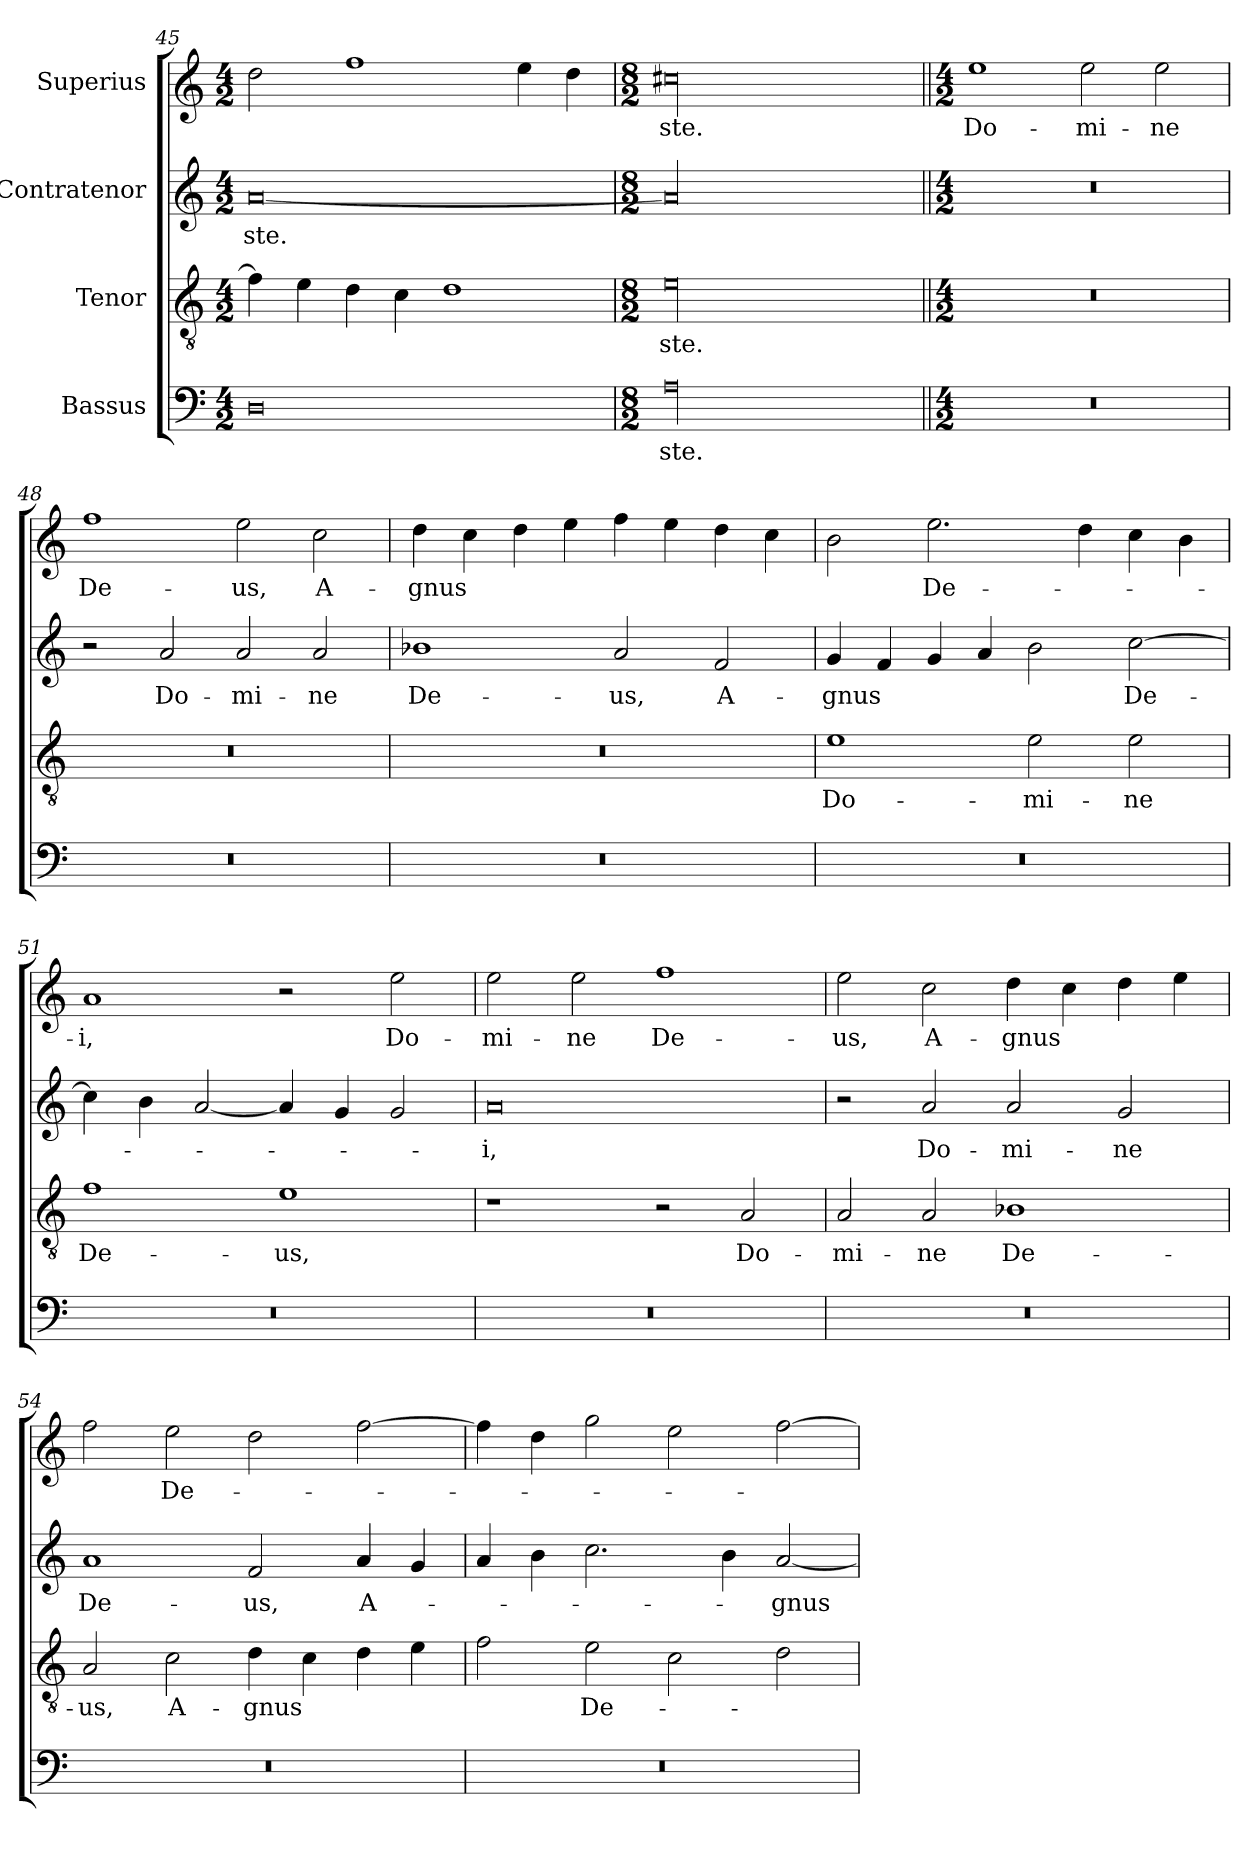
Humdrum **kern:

**kern	**text	**kern	**text	**kern	**text	**kern	**text
*part4	*part4	*part3	*part3	*part2	*part2	*part1	*part1
*staff4	*staff4	*staff3	*staff3	*staff2	*staff2	*staff1	*staff1
*I"Bassus	*	*I"Tenor	*	*I"Contratenor	*	*I"Superius	*
*clefF4	*	*clefGv2	*	*clefG2	*	*clefG2	*
*k[]	*	*k[]	*	*k[]	*	*k[]	*
*M4/2	*	*M4/2	*	*M4/2	*	*M4/2	*
=45	=45	=45	=45	=45	=45	=45	=45
0D\	.	4f\]	.	[0a/	-ste.	2dd\	.
.	.	4e\	.	.	.	.	.
.	.	4d\	.	.	.	1ff\	.
.	.	4c\	.	.	.	.	.
.	.	1d\	.	.	.	.	.
.	.	.	.	.	.	4ee\	.
.	.	.	.	.	.	4dd\	.
=46	=46	=46	=46	=46	=46	=46	=46
*M8/2	*	*M8/2	*	*M8/2	*	*M8/2	*
00A\	-ste.	00e\	-ste.	00a/]	.	00cc#X\	-ste.
=47||	=47||	=47||	=47||	=47||	=47||	=47||	=47||
*M4/2	*	*M4/2	*	*M4/2	*	*M4/2	*
0r	.	0r	.	0r	.	1ee\	Do-
.	.	.	.	.	.	2ee\	-mi-
.	.	.	.	.	.	2ee\	-ne
=48	=48	=48	=48	=48	=48	=48	=48
0r	.	0r	.	2r	.	1ff\	De-
.	.	.	.	2a/	Do-	.	.
.	.	.	.	2a/	-mi-	2ee\	-us,
.	.	.	.	2a/	-ne	2cc\	A-
=49	=49	=49	=49	=49	=49	=49	=49
0r	.	0r	.	1b-X\	De-	4dd\	-gnus
.	.	.	.	.	.	4cc\	.
.	.	.	.	.	.	4dd\	.
.	.	.	.	.	.	4ee\	.
.	.	.	.	2a/	-us,	4ff\	.
.	.	.	.	.	.	4ee\	.
.	.	.	.	2f/	A-	4dd\	.
.	.	.	.	.	.	4cc\	.
=50	=50	=50	=50	=50	=50	=50	=50
0r	.	1e\	Do-	4g/	-gnus	2b\	.
.	.	.	.	4f/	.	.	.
.	.	.	.	4g/	.	2.ee\	De-
.	.	.	.	4a/	.	.	.
.	.	2e\	-mi-	2b\	.	.	.
.	.	.	.	.	.	4dd\	.
.	.	2e\	-ne	[2cc\	De-	4cc\	.
.	.	.	.	.	.	4b\	.
=51	=51	=51	=51	=51	=51	=51	=51
0r	.	1f\	De-	4cc\]	.	1a/	-i,
.	.	.	.	4b\	.	.	.
.	.	.	.	[2a/	.	.	.
.	.	1e\	-us,	4a/]	.	2r	.
.	.	.	.	4g/	.	.	.
.	.	.	.	2g/	.	2ee\	Do-
=52	=52	=52	=52	=52	=52	=52	=52
0r	.	1r	.	0a/	-i,	2ee\	-mi-
.	.	.	.	.	.	2ee\	-ne
.	.	2r	.	.	.	1ff\	De-
.	.	2A/	Do-	.	.	.	.
=53	=53	=53	=53	=53	=53	=53	=53
0r	.	2A/	-mi-	2r	.	2ee\	-us,
.	.	2A/	-ne	2a/	Do-	2cc\	A-
.	.	1B-X\	De-	2a/	-mi-	4dd\	-gnus
.	.	.	.	.	.	4cc\	.
.	.	.	.	2g/	-ne	4dd\	.
.	.	.	.	.	.	4ee\	.
=54	=54	=54	=54	=54	=54	=54	=54
0r	.	2A/	-us,	1a/	De-	2ff\	.
.	.	2c\	A-	.	.	2ee\	De-
.	.	4d\	-gnus	2f/	-us,	2dd\	.
.	.	4c\	.	.	.	.	.
.	.	4d\	.	4a/	A-	[2ff\	.
.	.	4e\	.	4g/	.	.	.
=55	=55	=55	=55	=55	=55	=55	=55
0r	.	2f\	.	4a/	.	4ff\]	.
.	.	.	.	4b\	.	4dd\	.
.	.	2e\	De-	2.cc\	.	2gg\	.
.	.	2c\	.	.	.	2ee\	.
.	.	.	.	4b\	.	.	.
.	.	2d\	.	[2a/	-gnus	[2ff\	.
=	=	=	=	=	=	=	=
*-	*-	*-	*-	*-	*-	*-	*-
